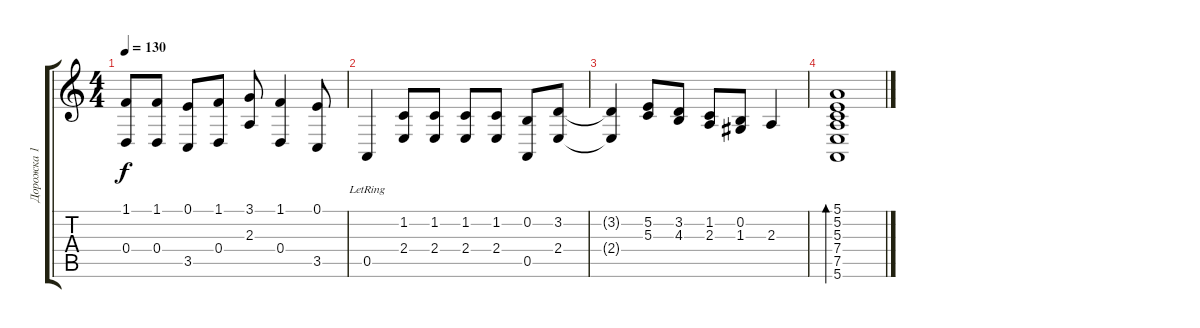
\track ("Дорожка 1" "Дорожка 1") {instrument brightacousticpiano}
\staff {score tabs}
\tuning (E4 B3 G3 D3 A2 E2) {hide}
\ts (4 4)
\tempo 130
\clef g2
\ks c
(1.1{t} 0.4{t}).8{dy f} (1.1 0.4).8 (0.1 3.5).8 (1.1 0.4).8 (3.1 2.3).8 (1.1 0.4).4 (0.1 3.5).8 |
0.5{lr}.4 (1.2 2.4).8 (1.2 2.4).8 (1.2 2.4).8 (1.2 2.4).8 (0.2 0.5).8 (3.2 2.4).8 |
(3.2{t} 2.4{t}).4 (5.2 5.3).8 (3.2 4.3).8 (1.2 2.3).8 (0.2 1.3).8 2.3.4 |
(5.1 5.2 5.3 7.4 7.5 5.6).1{bd 480}
